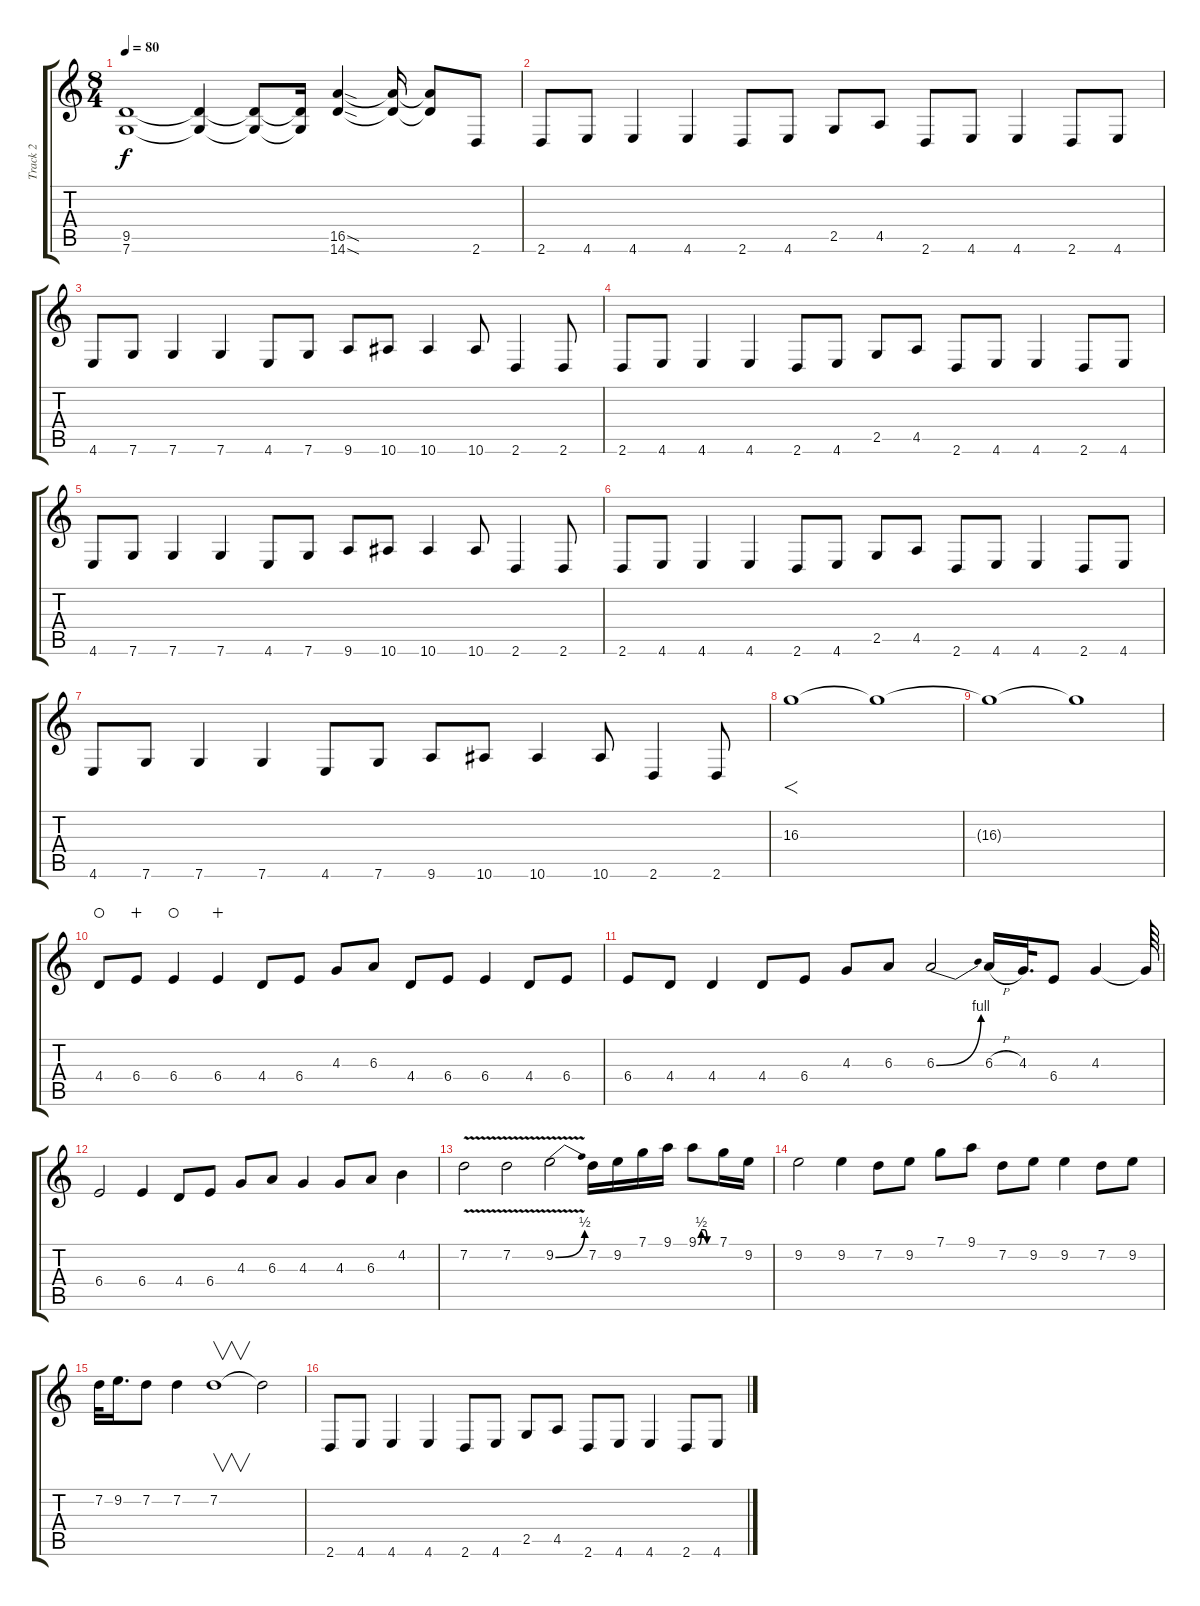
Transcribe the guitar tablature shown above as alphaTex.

\track ("Track 2" "Track 2") {instrument distortionguitar}
\staff {score tabs}
\tuning (C4 G3 Eb3 Bb2 F2 C2) {hide}
\ts (8 4)
\tempo 80
\clef g2
\ks c
(9.5{t} 7.6{t}).1{dy f} (9.5{t} 7.6{t}).4 (9.5{t} 7.6{t}).8 (9.5{t} 7.6{t}).16 (16.5{sod} 14.6{sod}).4 (16.5{t} 14.6{t}).16 (16.5{t} 14.6{t}).8 2.6.8 |
2.6.8 4.6.8 4.6.4 4.6.4 2.6.8 4.6.8 2.5.8 4.5.8 2.6.8 4.6.8 4.6.4 2.6.8 4.6.8 |
4.6.8 7.6.8 7.6.4 7.6.4 4.6.8 7.6.8 9.6.8 10.6.8 10.6.4 10.6.8 2.6.4 2.6.8 |
2.6.8 4.6.8 4.6.4 4.6.4 2.6.8 4.6.8 2.5.8 4.5.8 2.6.8 4.6.8 4.6.4 2.6.8 4.6.8 |
4.6.8 7.6.8 7.6.4 7.6.4 4.6.8 7.6.8 9.6.8 10.6.8 10.6.4 10.6.8 2.6.4 2.6.8 |
2.6.8 4.6.8 4.6.4 4.6.4 2.6.8 4.6.8 2.5.8 4.5.8 2.6.8 4.6.8 4.6.4 2.6.8 4.6.8 |
4.6.8 7.6.8 7.6.4 7.6.4 4.6.8 7.6.8 9.6.8 10.6.8 10.6.4 10.6.8 2.6.4 2.6.8 |
16.3.1{f} 16.3{t}.1 |
16.3{t}.1 16.3{t}.1 |
4.4.8{waho} 6.4.8{wahc} 6.4.4{waho} 6.4.4{wahc} 4.4.8 6.4.8 4.3.8 6.3.8 4.4.8 6.4.8 6.4.4 4.4.8 6.4.8 |
6.4.8 4.4.8 4.4.4 4.4.8 6.4.8 4.3.8 6.3.8 6.3{be (bend 0 0 60 4)}.2 6.3{h}.16 4.3.32{d} 6.4.8 4.3.4 4.3{t}.64 |
6.4.2 6.4.4 4.4.8 6.4.8 4.3.8 6.3.8 4.3.4 4.3.8 6.3.8 4.2.4 |
7.2{v}.2 7.2{v}.2 9.2{be (bend 0 0 60 2) v}.2 7.2.16 9.2.16 7.1.16 9.1.16 9.1{be (custom 0 0 10 2 20 2 30 0 60 0)}.8 7.1.16 9.2.16 |
9.2.2 9.2.4 7.2.8 9.2.8 7.1.8 9.1.8 7.2.8 9.2.8 9.2.4 7.2.8 9.2.8 |
7.2.32 9.2.16{d} 7.2.8 7.2.4 7.2.1{v} 7.2{t}.2 |
2.6.8 4.6.8 4.6.4 4.6.4 2.6.8 4.6.8 2.5.8 4.5.8 2.6.8 4.6.8 4.6.4 2.6.8 4.6.8
